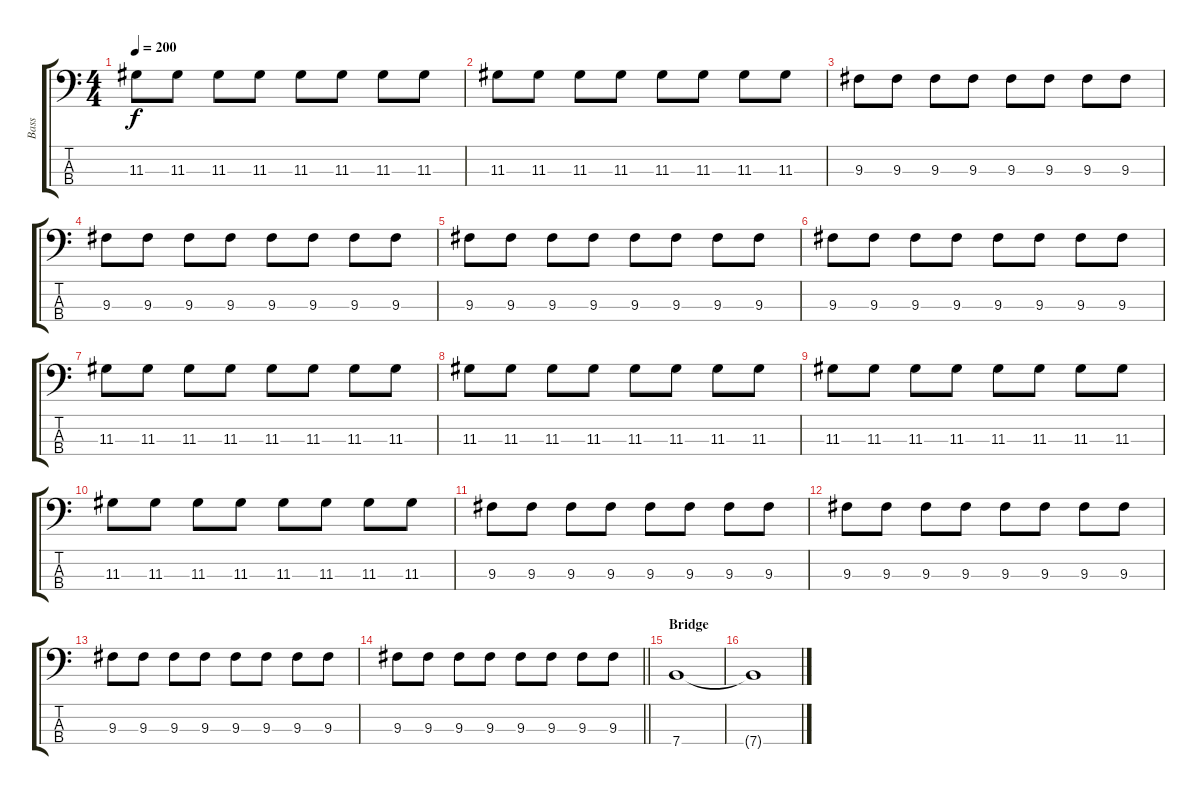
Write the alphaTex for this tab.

\track ("Bass" "Bass") {instrument electricbasspick}
\staff {score tabs}
\tuning (G2 D2 A1 E1) {hide}
\ts (4 4)
\tempo 200
\clef f4
\ks c
11.3.8{dy f} 11.3.8 11.3.8 11.3.8 11.3.8 11.3.8 11.3.8 11.3.8 |
11.3.8 11.3.8 11.3.8 11.3.8 11.3.8 11.3.8 11.3.8 11.3.8 |
9.3.8 9.3.8 9.3.8 9.3.8 9.3.8 9.3.8 9.3.8 9.3.8 |
9.3.8 9.3.8 9.3.8 9.3.8 9.3.8 9.3.8 9.3.8 9.3.8 |
9.3.8 9.3.8 9.3.8 9.3.8 9.3.8 9.3.8 9.3.8 9.3.8 |
9.3.8 9.3.8 9.3.8 9.3.8 9.3.8 9.3.8 9.3.8 9.3.8 |
11.3.8 11.3.8 11.3.8 11.3.8 11.3.8 11.3.8 11.3.8 11.3.8 |
11.3.8 11.3.8 11.3.8 11.3.8 11.3.8 11.3.8 11.3.8 11.3.8 |
11.3.8 11.3.8 11.3.8 11.3.8 11.3.8 11.3.8 11.3.8 11.3.8 |
11.3.8 11.3.8 11.3.8 11.3.8 11.3.8 11.3.8 11.3.8 11.3.8 |
9.3.8 9.3.8 9.3.8 9.3.8 9.3.8 9.3.8 9.3.8 9.3.8 |
9.3.8 9.3.8 9.3.8 9.3.8 9.3.8 9.3.8 9.3.8 9.3.8 |
9.3.8 9.3.8 9.3.8 9.3.8 9.3.8 9.3.8 9.3.8 9.3.8 |
\barLineRight lightlight
9.3.8 9.3.8 9.3.8 9.3.8 9.3.8 9.3.8 9.3.8 9.3.8 |
\section ("" "Bridge")
7.4.1 |
7.4{t}.1
